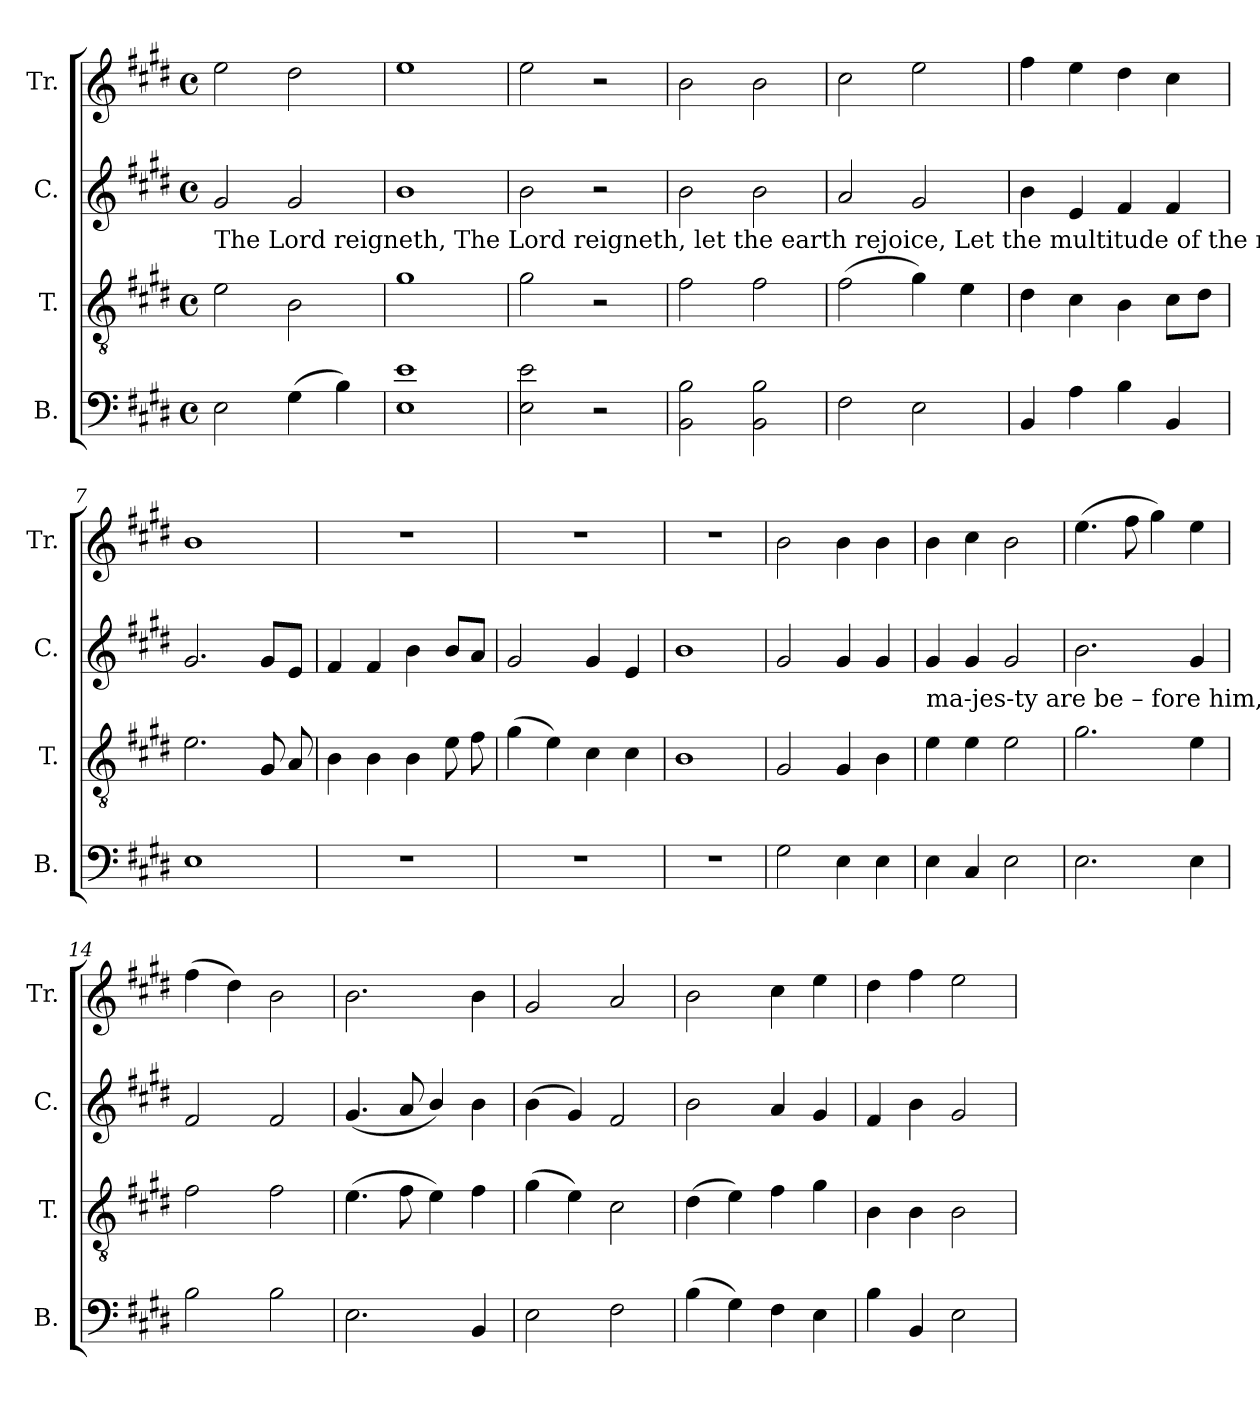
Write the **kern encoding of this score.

**kern	**kern	**kern	**kern
*part4	*part3	*part2	*part1
*staff4	*staff3	*staff2	*staff1
*I"B.	*I"T.	*I"C.	*I"Tr.
*I'B.	*I'T.	*I'C.	*I'Tr.
*clefF4	*clefGv2	*clefG2	*clefG2
*k[f#c#g#d#]	*k[f#c#g#d#]	*k[f#c#g#d#]	*k[f#c#g#d#]
*M4/4	*M4/4	*M4/4	*M4/4
*met(c)	*met(c)	*met(c)	*met(c)
*MM150	*MM150	*MM150	*MM150
=1	=1	=1	=1
!	!	!LO:TX:b:t=The  Lord    reigneth,           The Lord reigneth,  let  the  earth  rejoice,   Let  the    multitude   of  the  nations    be   glad.    Honor and	!
2E\	2e\	2g#/	2ee\
(4G#\	2B\	2g#/	2dd#\
4B\)	.	.	.
=2	=2	=2	=2
1E 1e	1g#	1b	1ee
=3	=3	=3	=3
2E\ 2e\	2g#\	2b\	2ee\
2r	2r	2r	2r
=4	=4	=4	=4
2BB\ 2B\	2f#\	2b\	2b\
2BB\ 2B\	2f#\	2b\	2b\
=5	=5	=5	=5
2F#\	(2f#\	2a/	2cc#\
2E\	4g#\)	2g#/	2ee\
.	4e\	.	.
=6	=6	=6	=6
4BB/	4d#\	4b\	4ff#\
4A\	4c#\	4e/	4ee\
4B\	4B\	4f#/	4dd#\
4BB/	8c#\L	4f#/	4cc#\
.	8d#\J	.	.
=7	=7	=7	=7
1E	2.e\	2.g#/	1b
.	8G#/	8g#/L	.
.	8A/	8e/J	.
=8	=8	=8	=8
1r	4B\	4f#/	1r
.	4B\	4f#/	.
.	4B\	4b\	.
.	8e\	8b/L	.
.	8f#\	8a/J	.
=9	=9	=9	=9
1r	(4g#\	2g#/	1r
.	4e\)	.	.
.	4c#\	4g#/	.
.	4c#\	4e/	.
=10	=10	=10	=10
1r	1B	1b	1r
=11	=11	=11	=11
2G#\	2G#/	2g#/	2b\
4E\	4G#/	4g#/	4b\
4E\	4B\	4g#/	4b\
!!LO:LB:g=z
=12	=12	=12	=12
!	!	!LO:TX:b:t=ma-jes-ty   are              be – fore   him,    strength     and   beau–ty     are      in his countenance.         Sing  prai – ses, sing  prai–ses	!
4E\	4e\	4g#/	4b\
4C#/	4e\	4g#/	4cc#\
2E\	2e\	2g#/	2b\
=13	=13	=13	=13
2.E\	2.g#\	2.b\	(4.ee\
.	.	.	8ff#\
.	.	.	4gg#\)
4E\	4e\	4g#/	4ee\
=14	=14	=14	=14
2B\	2f#\	2f#/	(4ff#\
.	.	.	4dd#\)
2B\	2f#\	2f#/	2b\
=15	=15	=15	=15
2.E\	(4.e\	(4.g#/	2.b\
.	8f#\	8a/	.
.	4e\)	4b/)	.
4BB/	4f#\	4b\	4b\
=16	=16	=16	=16
2E\	(4g#\	(4b\	2g#/
.	4e\)	4g#/)	.
2F#\	2c#\	2f#/	2a/
=17	=17	=17	=17
(4B\	(4d#\	2b\	2b\
4G#\)	4e\)	.	.
4F#\	4f#\	4a/	4cc#\
4E\	4g#\	4g#/	4ee\
=18	=18	=18	=18
4B\	4B\	4f#/	4dd#\
4BB/	4B\	4b\	4ff#\
2E\	2B\	2g#/	2ee\
=	=	=	=
*-	*-	*-	*-
